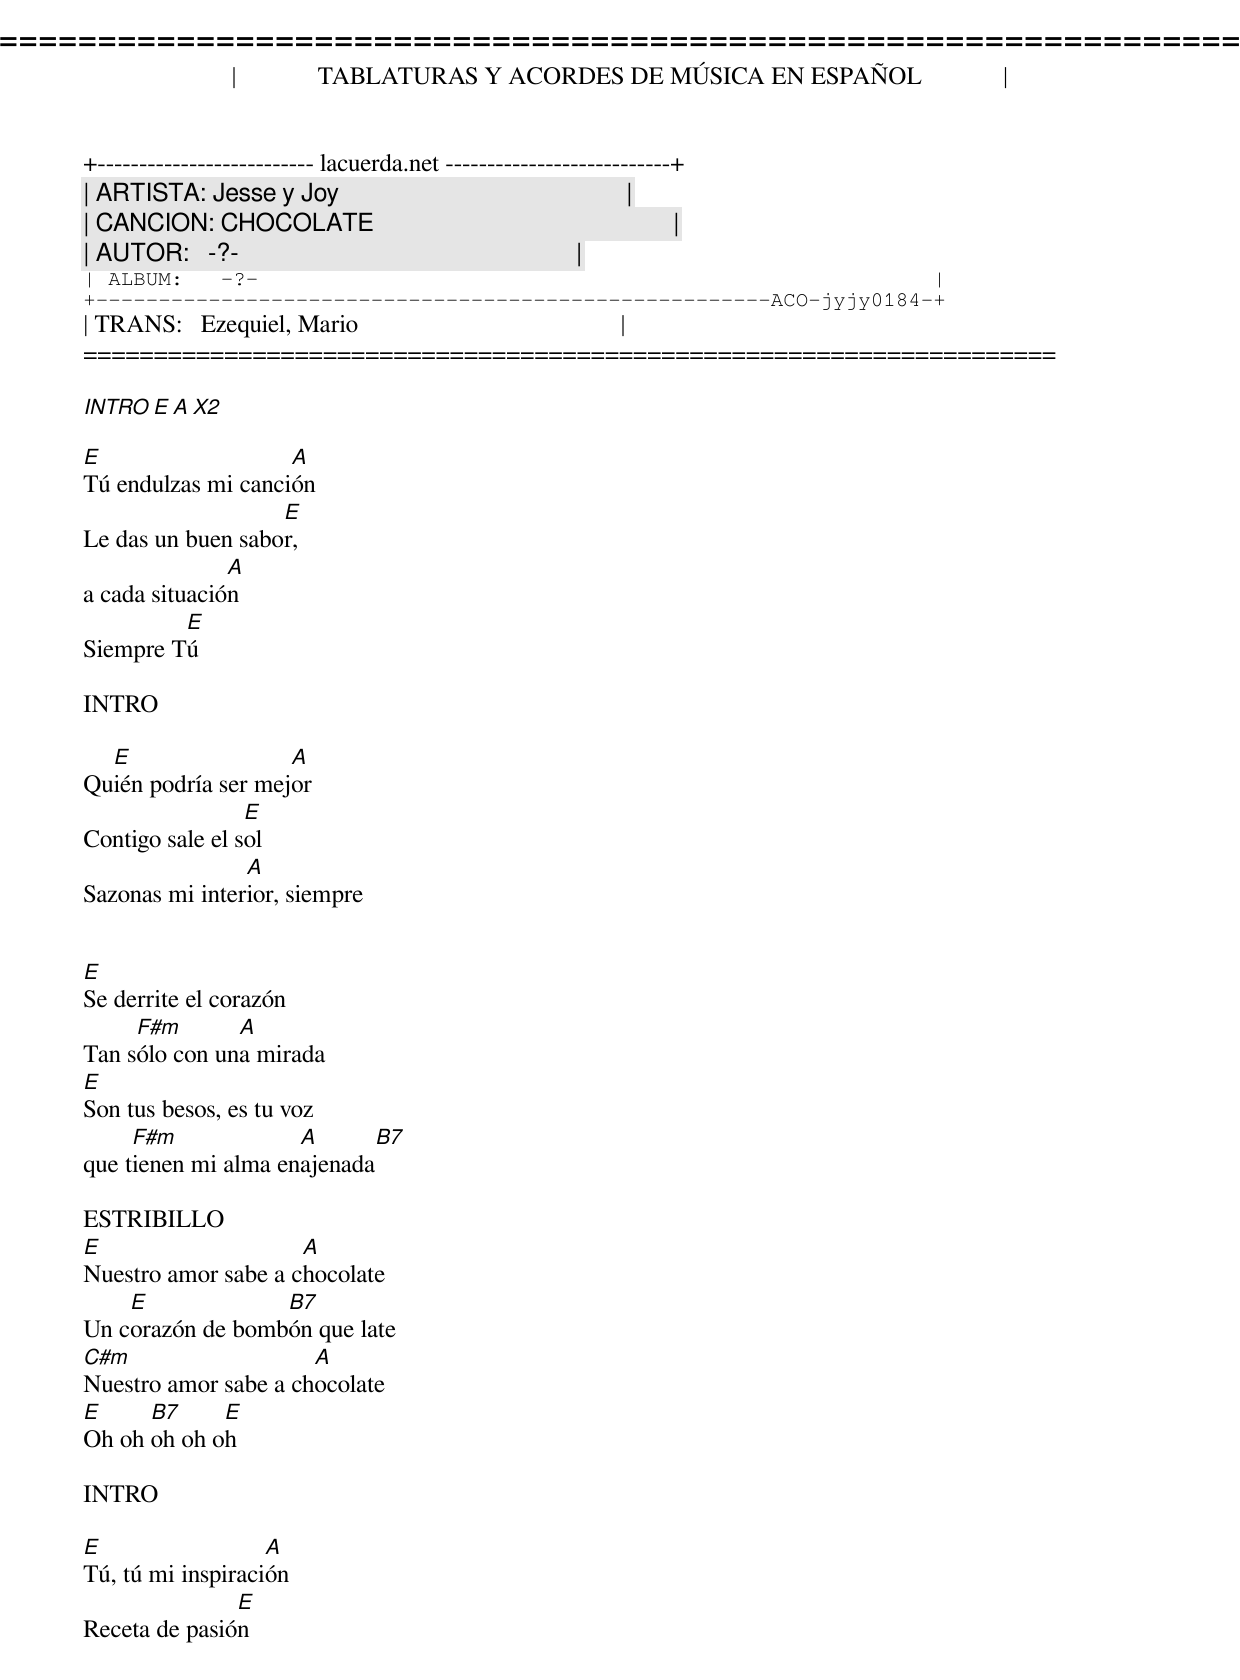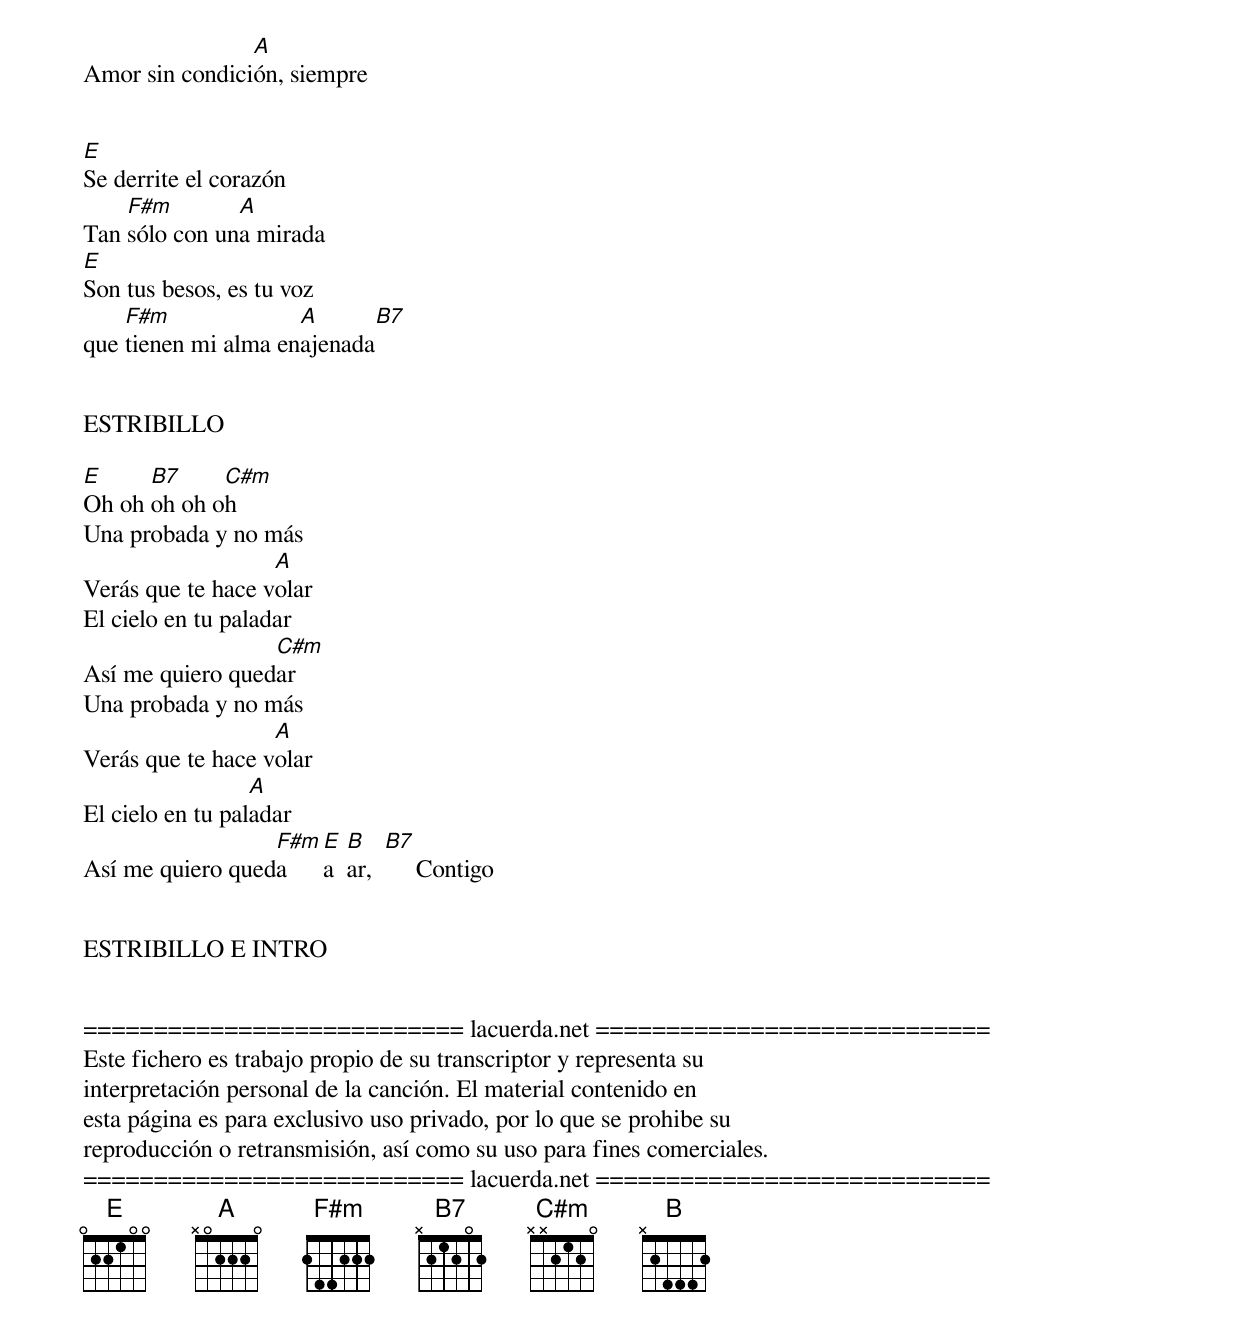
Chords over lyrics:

=====================================================================
|             TABLATURAS Y ACORDES DE MÚSICA EN ESPAÑOL             |
+-------------------------- lacuerda.net ---------------------------+
| ARTISTA: Jesse y Joy                                              |
| CANCION: CHOCOLATE                                                |
| AUTOR:   -?-                                                      |
| ALBUM:   -?-                                                      |
+------------------------------------------------------ACO-jyjy0184-+
| TRANS:   Ezequiel, Mario                                          |
=====================================================================

INTRO E  A  X2

E                   A
Tú endulzas mi canción
                   E
Le das un buen sabor,
               A
a cada situación
         E
Siempre Tú

INTRO

  E                 A
Quién podría ser mejor
                 E
Contigo sale el sol
                A
Sazonas mi interior, siempre


E
Se derrite el corazón
     F#m       A
Tan sólo con una mirada
E
Son tus besos, es tu voz
     F#m             A       B7
que tienen mi alma enajenada

ESTRIBILLO
E                    A
Nuestro amor sabe a chocolate
    E             B7
Un corazón de bombón que late
C#m                   A
Nuestro amor sabe a chocolate
E     B7     E
Oh oh oh oh oh

INTRO

E                  A
Tú, tú mi inspiración
               E
Receta de pasión
                A
Amor sin condición, siempre


E
Se derrite el corazón
    F#m        A
Tan sólo con una mirada
E
Son tus besos, es tu voz
    F#m              A      B7
que tienen mi alma enajenada


ESTRIBILLO

E     B7     C#m
Oh oh oh oh oh
Una probada y no más
                   A
Verás que te hace volar
El cielo en tu paladar
                  C#m
Así me quiero quedar
Una probada y no más
                   A
Verás que te hace volar
                  A
El cielo en tu paladar
                  F#m E  B    B7
Así me quiero queda   a  ar,       Contigo


ESTRIBILLO E INTRO


=========================== lacuerda.net ============================
Este fichero es trabajo propio de su transcriptor y representa su
interpretación personal de la canción. El material contenido en
esta página es para exclusivo uso privado, por lo que se prohibe su
reproducción o retransmisión, así como su uso para fines comerciales.
=========================== lacuerda.net ============================
